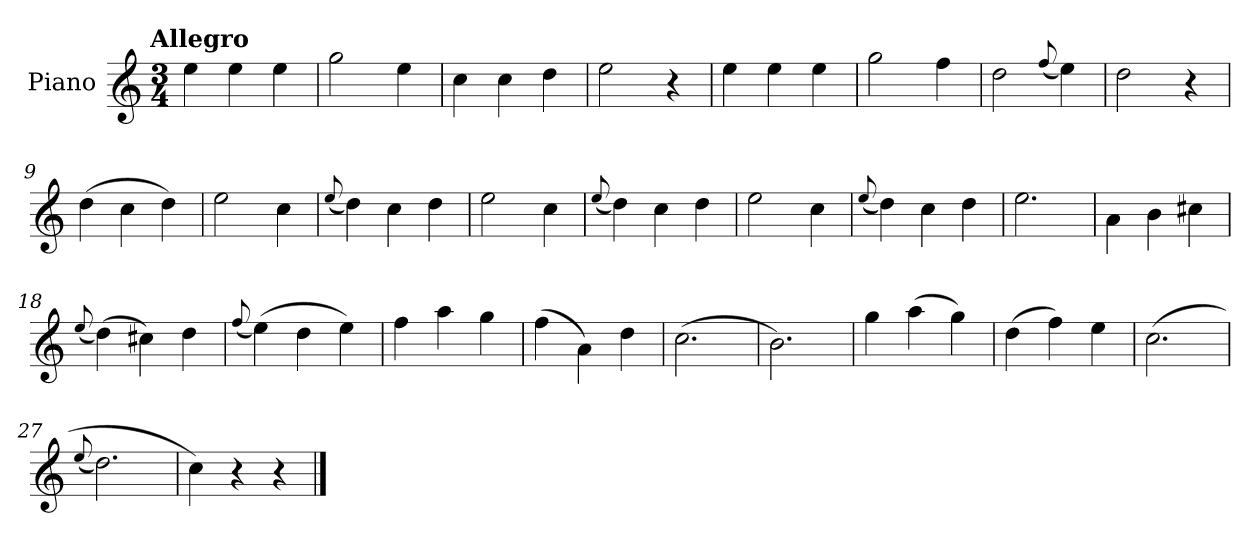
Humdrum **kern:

**kern
*part1
*staff1
*I"Piano
*I'Pno.
*clefG2
*k[]
!!LO:TX:omd:t=Allegro
*M3/4
*MM144
=1
4ee\
4ee\
4ee\
=2
2gg\
4ee\
=3
4cc\
4cc\
4dd\
=4
2ee\
4r
=5
4ee\
4ee\
4ee\
=6
2gg\
4ff\
=7
2dd\
(<8qqff/
4ee\)
=8
2dd\
4r
!!LO:LB:g=z
=9
(>4dd\
4cc\
4dd\)
=10
2ee\
4cc\
=11
(<8qqee/
4dd\)
4cc\
4dd\
=12
2ee\
4cc\
=13
(<8qqee/
4dd\)
4cc\
4dd\
=14
2ee\
4cc\
=15
(<8qqee/
4dd\)
4cc\
4dd\
=16
2.ee\
=17
4a\
4b\
4cc#X\
=18
(<8qqee/
(>4dd\)
4cc#X\)
4dd\
!!LO:LB:g=z
=19
(<8qqff/
(>4ee\)
4dd\
4ee\)
=20
4ff\
4aa\
4gg\
=21
(>4ff\
4a\)
4dd\
=22
(>2.cc\
=23
2.b\)
=24
4gg\
(>4aa\
4gg\)
=25
(>4dd\
4ff\)
4ee\
=26
(>2.cc\
=27
(<8qqee/
2.dd\)
=28
4cc\)
4r
4r
==
*-
